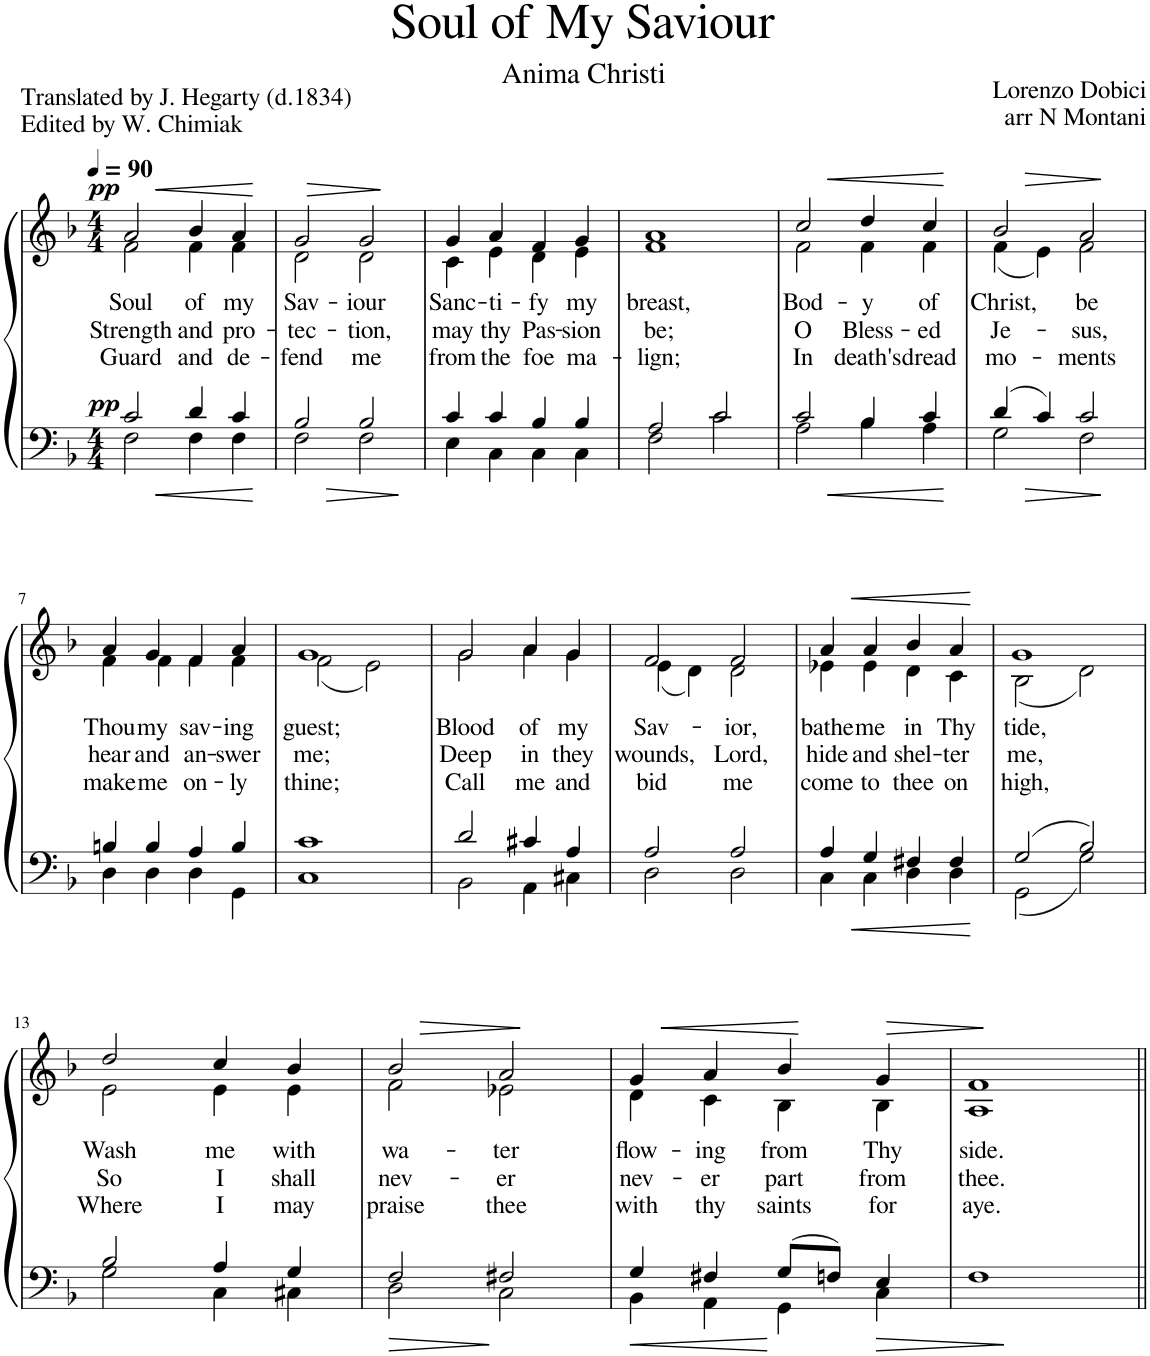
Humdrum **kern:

**kern	**kern	**text	**text	**text	**text	**dynam
*part1	*part1	*part1	*part1	*part1	*part1	*part1
*staff2	*staff1	*staff1	*staff1	*staff1	*staff1	*staff1/2
*I"Piano	*	*	*	*	*	*
*I'Pno.	*	*	*	*	*	*
*clefF4	*clefG2	*	*	*	*	*
*k[b-]	*k[b-]	*	*	*	*	*
*M4/4	*M4/4	*	*	*	*	*
*MM90	*MM90	*	*	*	*	*
=1	=1	=1	=1	=1	=1	=1
*^	*	*	*	*	*	*
!	!	!	!	!LO:LY:b	!LO:LY:b	!LO:LY:b	!LO:HP:b
*	*	*^	*	*	*	*	*
!	!	!	!	!	!	!	!	!LO:DY:n=1:a=2
!	!	!	!	!	!	!	!	!LO:DY:n=2:a
2c/	2F\	2a/	2f\	.	Soul	Strength	Guard	< pp pp
!	!	!	!	!	!LO:LY:b	!LO:LY:b	!LO:LY:b	!
4d/	4F\	4b-/	4f\	.	of	and	and	.
!	!	!	!	!	!LO:LY:b	!LO:LY:b	!LO:LY:b	!
4c/	4F\	4a/	4f\	.	my	pro-	de-	[
=2	=2	=2	=2	=2	=2	=2	=2	=2
!	!	!	!	!	!LO:LY:b	!LO:LY:b	!LO:LY:b	!LO:HP:b
2B-/	2F\	2g/	2d\	.	Sav-	-tec-	-fend	>
!	!	!	!	!	!LO:LY:b	!LO:LY:b	!LO:LY:b	!
2B-/	2F\	2g/	2d\	.	-iour	-tion,	me	]
=3	=3	=3	=3	=3	=3	=3	=3	=3
!	!	!	!	!	!LO:LY:b	!LO:LY:b	!LO:LY:b	!
4c/	4E\	4g/	4c\	.	Sanc-	may	from	.
!	!	!	!	!	!LO:LY:b	!LO:LY:b	!LO:LY:b	!
4c/	4C\	4a/	4e\	.	-ti-	thy	the	.
!	!	!	!	!	!LO:LY:b	!LO:LY:b	!LO:LY:b	!
4B-/	4C\	4f/	4d\	.	-fy	Pas-	foe	.
!	!	!	!	!	!LO:LY:b	!LO:LY:b	!LO:LY:b	!
4B-/	4C\	4g/	4e\	.	my	-sion	ma-	.
=4	=4	=4	=4	=4	=4	=4	=4	=4
!	!	!	!	!	!LO:LY:b	!LO:LY:b	!LO:LY:b	!
2A/	2F\	1a	1f	.	breast,	be;	-lign;	.
2c/	2c\	.	.	.	.	.	.	.
=5	=5	=5	=5	=5	=5	=5	=5	=5
!	!	!	!	!	!LO:LY:b	!LO:LY:b	!LO:LY:b	!LO:HP:b
2c/	2A\	2cc/	2f\	.	Bod-	O	In	<
!	!	!	!	!	!LO:LY:b	!LO:LY:b	!LO:LY:b	!
4B-/	4B-\	4dd/	4f\	.	-y	Bless-	death's	.
!	!	!	!	!	!LO:LY:b	!LO:LY:b	!LO:LY:b	!
4c/	4A\	4cc/	4f\	.	of	-ed	dread	[
=6	=6	=6	=6	=6	=6	=6	=6	=6
!	!	!	!	!	!LO:LY:b	!LO:LY:b	!LO:LY:b	!LO:HP:b
4d/	2G\	2b-/	(4f\	.	Christ,	Je-	mo-	>
4c/	.	.	4e\)	.	.	.	.	.
!	!	!	!	!	!LO:LY:b	!LO:LY:b	!LO:LY:b	!
2c/	2F\	2a/	2f\	.	be	-sus,	-ments	]
!!LO:LB:g=z	!!
=7	=7	=7	=7	=7	=7	=7	=7	=7
!	!	!	!	!	!LO:LY:b	!LO:LY:b	!LO:LY:b	!
4Bn/	4D\	4a/	4f\	.	Thou	hear	make	.
!	!	!	!	!	!LO:LY:b	!LO:LY:b	!LO:LY:b	!
4B/	4D\	4g/	4f\	.	my	and	me	.
!	!	!	!	!	!LO:LY:b	!LO:LY:b	!LO:LY:b	!
4A/	4D\	4f/	4f\	.	sav-	an-	on-	.
!	!	!	!	!	!LO:LY:b	!LO:LY:b	!LO:LY:b	!
4B/	4GG\	4a/	4f\	.	-ing	-swer	-ly	.
=8	=8	=8	=8	=8	=8	=8	=8	=8
!	!	!	!	!	!LO:LY:b	!LO:LY:b	!LO:LY:b	!
1c	1C	1g	(2f\	.	guest;	me;	thine;	.
.	.	.	2e\)	.	.	.	.	.
=9	=9	=9	=9	=9	=9	=9	=9	=9
!	!	!	!	!	!LO:LY:b	!LO:LY:b	!LO:LY:b	!
2d/	2BB-\	2g/	2g\	.	Blood	Deep	Call	.
!	!	!	!	!	!LO:LY:b	!LO:LY:b	!LO:LY:b	!
4c#X/	4AA\	4a/	4a\	.	of	in	me	.
!	!	!	!	!	!LO:LY:b	!LO:LY:b	!LO:LY:b	!
4A/	4C#X\	4g/	4g\	.	my	they	and	.
=10	=10	=10	=10	=10	=10	=10	=10	=10
!	!	!	!	!	!LO:LY:b	!LO:LY:b	!LO:LY:b	!
2A/	2D\	2f/	(4e\	.	Sav-	wounds,	bid	.
.	.	.	4d\)	.	.	.	.	.
!	!	!	!	!	!LO:LY:b	!LO:LY:b	!LO:LY:b	!
2A/	2D\	2f/	2d\	.	-ior,	Lord,	me	.
=11	=11	=11	=11	=11	=11	=11	=11	=11
!	!	!	!	!	!LO:LY:b	!LO:LY:b	!LO:LY:b	!LO:HP:b
4A/	4C\	4a/	4e-X\	.	bathe	hide	come	<
!	!	!	!	!	!LO:LY:b	!LO:LY:b	!LO:LY:b	!
4G/	4C\	4a/	4e-\	.	me	and	to	.
!	!	!	!	!	!LO:LY:b	!LO:LY:b	!LO:LY:b	!
4F#X/	4D\	4b-/	4d\	.	in	shel-	thee	.
!	!	!	!	!	!LO:LY:b	!LO:LY:b	!LO:LY:b	!
4F#/	4D\	4a/	4c\	.	Thy	-ter	on	[
=12	=12	=12	=12	=12	=12	=12	=12	=12
!	!	!	!	!	!LO:LY:b	!LO:LY:b	!LO:LY:b	!
2G/	2GG\	1g	(2B-\	.	tide,	me,	high,	.
2B-/	2G\	.	2d\)	.	.	.	.	.
!!LO:LB:g=z	!!
=13	=13	=13	=13	=13	=13	=13	=13	=13
!	!	!	!	!	!LO:LY:b	!LO:LY:b	!LO:LY:b	!
2B-/	2G\	2dd/	2e\	.	Wash	So	Where	.
!	!	!	!	!	!LO:LY:b	!LO:LY:b	!LO:LY:b	!
4A/	4C\	4cc/	4e\	.	me	I	I	.
!	!	!	!	!	!LO:LY:b	!LO:LY:b	!LO:LY:b	!
4G/	4C#X\	4b-/	4e\	.	with	shall	may	.
=14	=14	=14	=14	=14	=14	=14	=14	=14
!	!	!	!	!	!LO:LY:b	!LO:LY:b	!LO:LY:b	!LO:HP:b
2F/	2D\	2b-/	2f\	.	wa-	nev-	praise	>
!	!	!	!	!	!LO:LY:b	!LO:LY:b	!LO:LY:b	!
2F#X/	2C\	2a/	2e-X\	.	-ter	-er	thee	]
=15	=15	=15	=15	=15	=15	=15	=15	=15
!	!	!	!	!	!LO:LY:b	!LO:LY:b	!LO:LY:b	!LO:HP:b
4G/	4BB-\	4g/	4d\	.	flow-	nev-	with	<
!	!	!	!	!	!LO:LY:b	!LO:LY:b	!LO:LY:b	!
4F#X/	4AA\	4a/	4c\	.	-ing	-er	thy	.
!	!	!	!	!	!LO:LY:b	!LO:LY:b	!LO:LY:b	!
8G/L	4GG\	4b-/	4B-\	.	from	part	saints	[
8Fn/J	.	.	.	.	.	.	.	.
!	!	!	!	!	!LO:LY:b	!LO:LY:b	!LO:LY:b	!LO:HP:b
4E/	4C\	4g/	4B-\	.	Thy	from	for	>
*v	*v	*	*	*	*	*	*	*
*	*v	*v	*	*	*	*	*
.	.	.	.	.	.	]
=16	=16	=16	=16	=16	=16	=16
!	!	!	!LO:LY:b	!LO:LY:b	!LO:LY:b	!
*	*^	*	*	*	*	*
1F	1f	1A	.	side.	thee.	aye.	.
*	*v	*v	*	*	*	*	*
=||	=||	=||	=||	=||	=||	=||
*-	*-	*-	*-	*-	*-	*-
